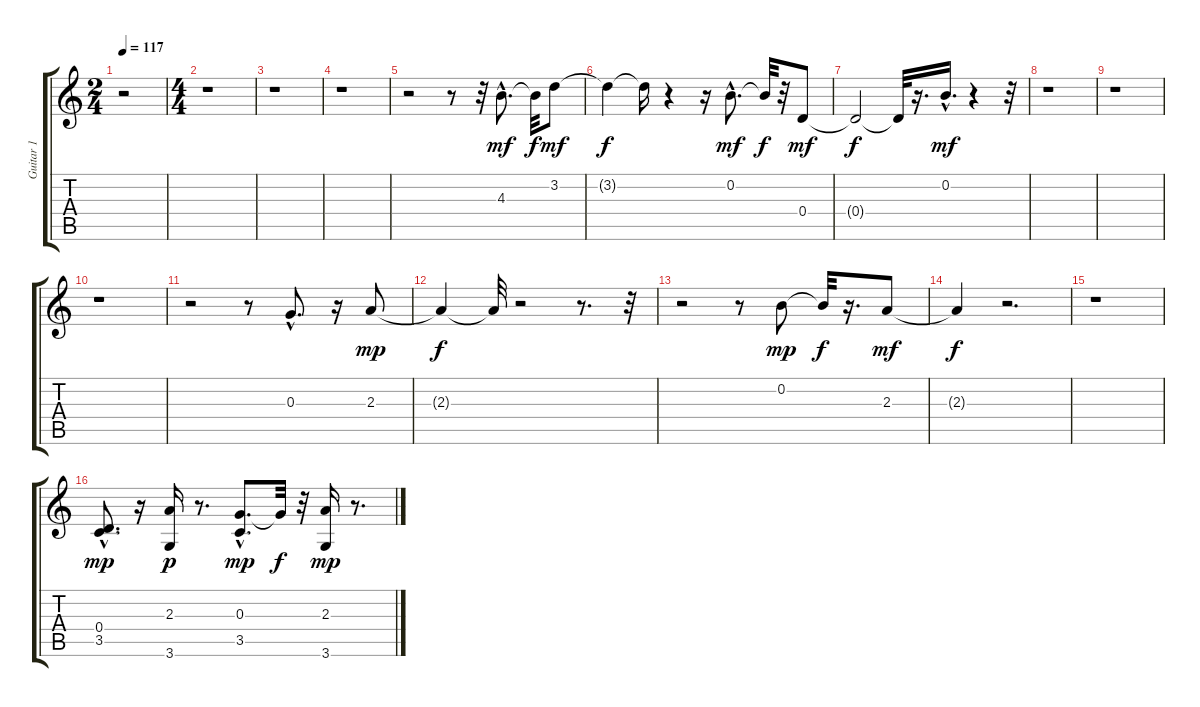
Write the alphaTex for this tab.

\track ("Guitar 1" "Guitar 1") {instrument electricguitarclean}
\staff {score tabs}
\tuning (E4 B3 G3 D3 A2 E2) {hide}
\ts (2 4)
\tempo 117
\clef g2
\ks c
r.2{dy mf instrument electricguitarclean} |
\ts (4 4)
r.1 |
r.1 |
r.1 |
r.2 r.8 r.32 4.3{hac}.8{d} 4.3{t}.32{dy f} 3.2.8{dy mf} |
3.2{t}.4{dy f} 3.2{t}.16 r.4 r.16 0.2{hac}.8{d dy mf} 0.2{t}.32{dy f} r.32 0.4.8{dy mf} |
0.4{t}.2{dy f} 0.4{t}.32 r.16{d} 0.2{hac}.16{d dy mf} r.4 r.32 |
r.1 |
r.1 |
r.1 |
r.2 r.8 0.3{hac}.8{d} r.16 2.3.8{dy mp} |
2.3{t}.4{dy f} 2.3{t}.32 r.2 r.8{d} r.32 |
r.2 r.8 0.2.8{dy mp} 0.2{t}.32{dy f} r.16{d} 2.3.8{dy mf} |
2.3{t}.4{dy f} r.2{d} |
r.1 |
(0.4{hac} 3.5{hac}).8{d dy mp} r.16 (2.3 3.6).16{dy p} r.8{d} (0.3{hac} 3.5{hac}).8{d dy mp} 0.3{t}.32{dy f} r.32 (2.3 3.6).16{dy mp} r.8{d}
